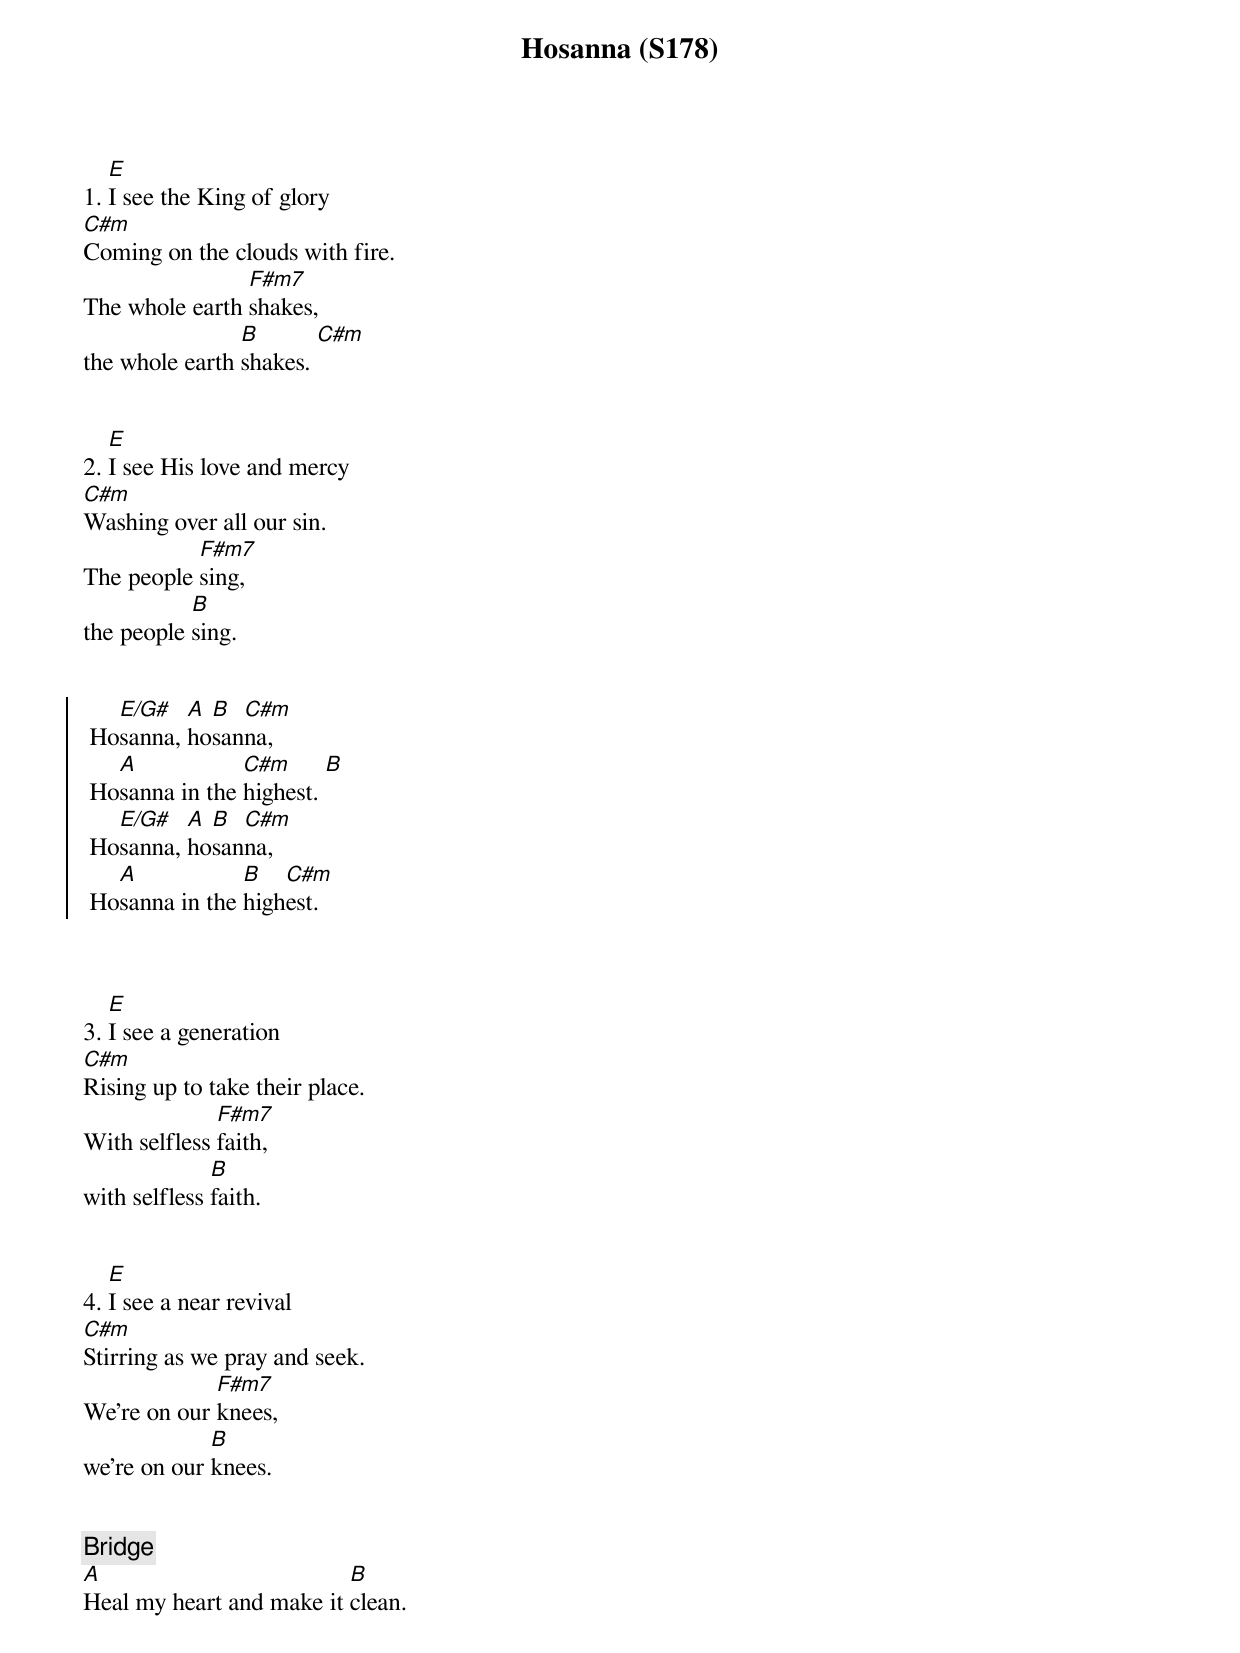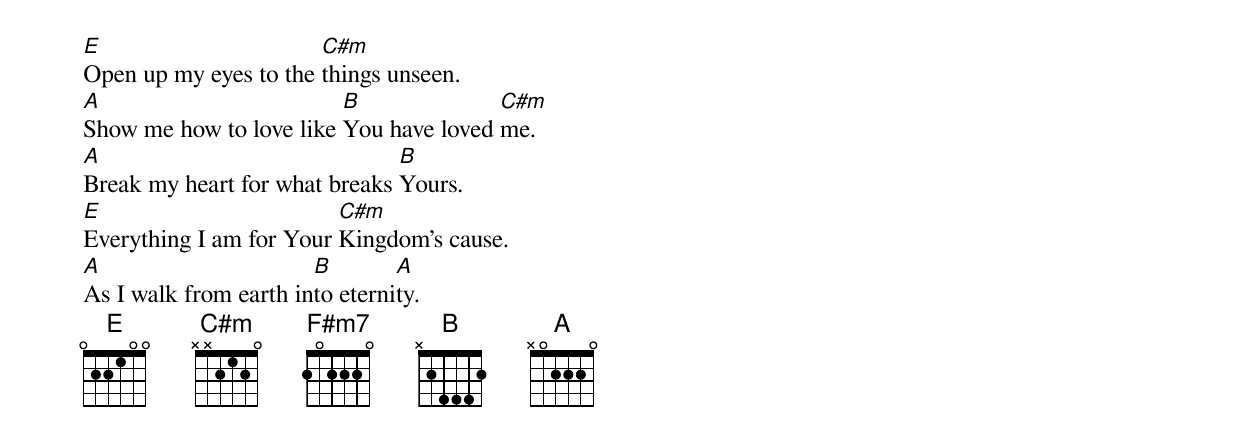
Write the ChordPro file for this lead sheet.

{title: Hosanna (S178)}
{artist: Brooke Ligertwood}

1. [E]I see the King of glory
[C#m]Coming on the clouds with fire.
The whole earth [F#m7]shakes,
the whole earth [B]shakes. [C#m]


2. [E]I see His love and mercy
[C#m]Washing over all our sin.
The people [F#m7]sing,
the people [B]sing.


{soc}
 Ho[E/G#]sanna, [A]ho[B]san[C#m]na,
 Ho[A]sanna in the [C#m]highest. [B]
 Ho[E/G#]sanna, [A]ho[B]san[C#m]na,
 Ho[A]sanna in the [B]high[C#m]est.
 {eoc}



3. [E]I see a generation
[C#m]Rising up to take their place.
With selfless [F#m7]faith,
with selfless [B]faith.


4. [E]I see a near revival
[C#m]Stirring as we pray and seek.
We're on our [F#m7]knees,
we're on our [B]knees.


{comment: Bridge}
[A]Heal my heart and make it [B]clean.
[E]Open up my eyes to the [C#m]things unseen.
[A]Show me how to love like [B]You have loved [C#m]me.
[A]Break my heart for what breaks [B]Yours.
[E]Everything I am for Your [C#m]Kingdom's cause.
[A]As I walk from earth in[B]to eterni[A]ty.
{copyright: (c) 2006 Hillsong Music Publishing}
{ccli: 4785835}
